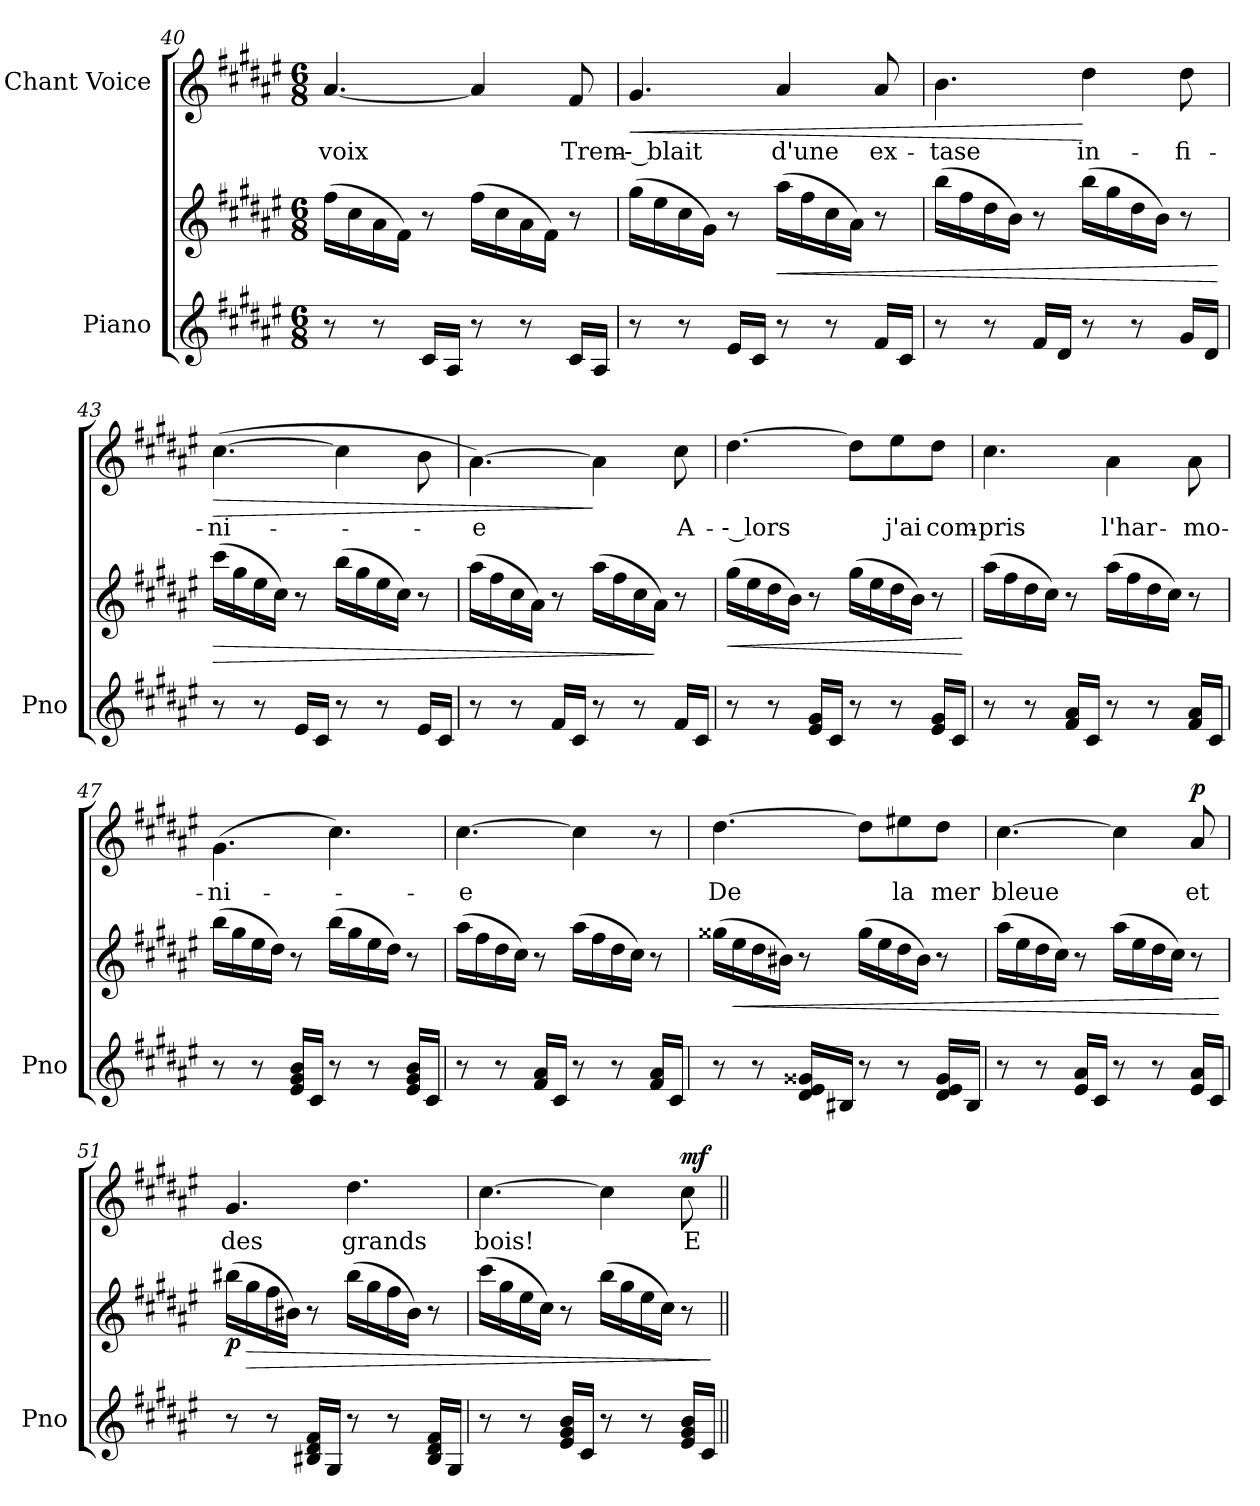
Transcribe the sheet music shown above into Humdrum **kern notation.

**kern	**kern	**dynam	**kern	**text	**dynam
*part2	*part2	*part2	*part1	*part1	*part1
*staff3	*staff2	*staff2/3	*staff1	*staff1	*staff1
*I"Piano	*	*	*I"Chant Voice	*	*
*I'Pno	*	*	*	*	*
*clefG2	*clefG2	*	*clefG2	*	*
*k[f#c#g#d#a#e#]	*k[f#c#g#d#a#e#]	*	*k[f#c#g#d#a#e#]	*	*
*M6/8	*M6/8	*	*M6/8	*	*
=40	=40	=40	=40	=40	=40
!	!	!	!	!LO:LY:b	!
8r	(16ff#\LL	.	[4.a#/	voix	.
.	16cc#\	.	.	.	.
8r	16a#\	.	.	.	.
.	16f#\JJ)	.	.	.	.
16c#/LL	8r	.	.	.	.
16A#/JJ	.	.	.	.	.
8r	(16ff#\LL	.	4a#/]	.	.
.	16cc#\	.	.	.	.
8r	16a#\	.	.	.	.
.	16f#\JJ)	.	.	.	.
!	!	!	!	!LO:LY:b	!
16c#/LL	8r	.	8f#/	Trem-	.
16A#/JJ	.	.	.	.	.
!!LO:PB:g=z
=41	=41	=41	=41	=41	=41
!	!	!	!	!LO:LY:b	!LO:HP:b
8r	(16gg#\LL	.	4.g#/	-- blait	<
.	16ee#\	.	.	.	.
8r	16cc#\	.	.	.	.
.	16g#\JJ)	.	.	.	.
16e#/LL	8r	.	.	.	.
16c#/JJ	.	.	.	.	.
!	!	!LO:HP:b	!	!LO:LY:b	!
8r	(16aa#\LL	<	4a#/	d'une	.
.	16ff#\	.	.	.	.
8r	16cc#\	.	.	.	.
.	16a#\JJ)	.	.	.	.
!	!	!	!	!LO:LY:b	!
16f#/LL	8r	.	8a#/	ex-	.
16c#/JJ	.	.	.	.	.
=42	=42	=42	=42	=42	=42
!	!	!	!	!LO:LY:b	!
8r	(16bb\LL	.	4.b\	-tase	.
.	16ff#\	.	.	.	.
8r	16dd#\	.	.	.	.
.	16b\JJ)	.	.	.	.
16f#/LL	8r	.	.	.	.
16d#/JJ	.	.	.	.	.
!	!	!	!	!LO:LY:b	!
8r	(16bb\LL	.	4dd#\	in-	[
.	16gg#\	.	.	.	.
8r	16dd#\	.	.	.	.
.	16b\JJ)	.	.	.	.
!	!	!	!	!LO:LY:b	!
16g#/LL	8r	.	8dd#\	-fi-	.
16d#/JJ	.	.	.	.	.
.	.	[	.	.	.
!!LO:LB:g=z
=43	=43	=43	=43	=43	=43
!	!	!LO:HP:b	!	!LO:LY:b	!LO:HP:b
8r	(16ccc#\LL	>	([4.cc#\	-ni-	>
.	16gg#\	.	.	.	.
8r	16ee#\	.	.	.	.
.	16cc#\JJ)	.	.	.	.
16e#/LL	8r	.	.	.	.
16c#/JJ	.	.	.	.	.
8r	(16bb\LL	.	4cc#\]	.	.
.	16gg#\	.	.	.	.
8r	16ee#\	.	.	.	.
.	16cc#\JJ)	.	.	.	.
16e#/LL	8r	.	8b\	.	.
16c#/JJ	.	.	.	.	.
=44	=44	=44	=44	=44	=44
!	!	!	!	!LO:LY:b	!
8r	(16aa#\LL	.	[4.a#\)	-e	.
.	16ff#\	.	.	.	.
8r	16cc#\	.	.	.	.
.	16a#\JJ)	.	.	.	.
16f#/LL	8r	.	.	.	.
16c#/JJ	.	.	.	.	.
8r	(16aa#\LL	.	4a#\]	.	]
.	16ff#\	.	.	.	.
8r	16cc#\	.	.	.	.
.	16a#\JJ)	]	.	.	.
!	!	!	!	!LO:LY:b	!
16f#/LL	8r	.	8cc#\	A-	.
16c#/JJ	.	.	.	.	.
!!LO:LB:g=z
=45	=45	=45	=45	=45	=45
!	!	!LO:HP:b	!	!LO:LY:b	!
8r	(16gg#\LL	<	[4.dd#\	-- lors	.
.	16ee#\	.	.	.	.
8r	16dd#\	.	.	.	.
.	16b\JJ)	.	.	.	.
16e#/ 16g#/LL	8r	.	.	.	.
16c#/JJ	.	.	.	.	.
8r	(16gg#\LL	.	8dd#\L]	.	.
.	16ee#\	.	.	.	.
!	!	!	!	!LO:LY:b	!
8r	16dd#\	.	8ee#\	j'ai	.
.	16b\JJ)	.	.	.	.
!	!	!	!	!LO:LY:b	!
16e#/ 16g#/LL	8r	.	8dd#\J	com-	.
16c#/JJ	.	.	.	.	.
.	.	[	.	.	.
=46	=46	=46	=46	=46	=46
!	!	!	!	!LO:LY:b	!
8r	(16aa#\LL	.	4.cc#\	-pris	.
.	16ff#\	.	.	.	.
8r	16dd#\	.	.	.	.
.	16cc#\JJ)	.	.	.	.
16f#/ 16a#/LL	8r	.	.	.	.
16c#/JJ	.	.	.	.	.
!	!	!	!	!LO:LY:b	!
8r	(16aa#\LL	.	4a#\	l'har-	.
.	16ff#\	.	.	.	.
8r	16dd#\	.	.	.	.
.	16cc#\JJ)	.	.	.	.
!	!	!	!	!LO:LY:b	!
16f#/ 16a#/LL	8r	.	8a#\	-mo-	.
16c#/JJ	.	.	.	.	.
!!LO:LB:g=z
=47	=47	=47	=47	=47	=47
!	!	!	!	!LO:LY:b	!
8r	(16bb\LL	.	(4.g#\	-ni-	.
.	16gg#\	.	.	.	.
8r	16ee#\	.	.	.	.
.	16dd#\JJ)	.	.	.	.
16e#/ 16g#/ 16b/LL	8r	.	.	.	.
16c#/JJ	.	.	.	.	.
8r	(16bb\LL	.	4.cc#\)	.	.
.	16gg#\	.	.	.	.
8r	16ee#\	.	.	.	.
.	16dd#\JJ)	.	.	.	.
16e#/ 16g#/ 16b/LL	8r	.	.	.	.
16c#/JJ	.	.	.	.	.
=48	=48	=48	=48	=48	=48
!	!	!	!	!LO:LY:b	!
8r	(16aa#\LL	.	[4.cc#\	-e	.
.	16ff#\	.	.	.	.
8r	16dd#\	.	.	.	.
.	16cc#\JJ)	.	.	.	.
16f#/ 16a#/LL	8r	.	.	.	.
16c#/JJ	.	.	.	.	.
8r	(16aa#\LL	.	4cc#\]	.	.
.	16ff#\	.	.	.	.
8r	16dd#\	.	.	.	.
.	16cc#\JJ)	.	.	.	.
16f#/ 16a#/LL	8r	.	8r	.	.
16c#/JJ	.	.	.	.	.
!!LO:PB:g=z
=49	=49	=49	=49	=49	=49
!	!	!LO:DY:b	!	!LO:LY:b	!
!	!	!LO:DY:n=1:b	!	!	!
8r	(16gg##X\LL	other-dynamics f	[4.dd#\	De	.
!	!	!LO:HP:b	!	!	!
.	16ee#\	<	.	.	.
8r	16dd#\	.	.	.	.
.	16b#X\JJ)	.	.	.	.
16d#/ 16e#/ 16g##X/LL	8r	.	.	.	.
16B#X/JJ	.	.	.	.	.
8r	(16gg##\LL	.	8dd#\L]	.	.
.	16ee#\	.	.	.	.
!	!	!	!	!LO:LY:b	!
8r	16dd#\	.	8ee#X\	la	.
.	16b#\JJ)	.	.	.	.
!	!	!	!	!LO:LY:b	!
16d#/ 16e#/ 16g##/LL	8r	.	8dd#\J	mer	.
16B#/JJ	.	.	.	.	.
=50	=50	=50	=50	=50	=50
!	!	!	!	!LO:LY:b	!
8r	(16aa#\LL	.	[4.cc#\	bleue	.
.	16ee#\	.	.	.	.
8r	16dd#\	.	.	.	.
.	16cc#\JJ)	.	.	.	.
16e#/ 16a#/LL	8r	.	.	.	.
16c#/JJ	.	.	.	.	.
8r	(16aa#\LL	.	4cc#\]	.	.
.	16ee#\	.	.	.	.
8r	16dd#\	.	.	.	.
.	16cc#\JJ)	.	.	.	.
!	!	!	!	!LO:LY:b	!LO:DY:a
16e#/ 16a#/LL	8r	.	8a#/	et	p
16c#/JJ	.	.	.	.	.
.	.	[	.	.	.
!!LO:LB:g=z
=51	=51	=51	=51	=51	=51
!	!	!LO:DY:b	!	!LO:LY:b	!
8r	(16bb#X\LL	p	4.g#/	des	.
!	!	!LO:HP:b	!	!	!
.	16gg#\	>	.	.	.
8r	16ff#\	.	.	.	.
.	16b#X\JJ)	.	.	.	.
16B#X/ 16d#/ 16f#/LL	8r	.	.	.	.
16G#/JJ	.	.	.	.	.
!	!	!	!	!LO:LY:b	!
8r	(16bb#\LL	.	4.dd#\	grands	.
.	16gg#\	.	.	.	.
8r	16ff#\	.	.	.	.
.	16b#\JJ)	.	.	.	.
16B#/ 16d#/ 16f#/LL	8r	.	.	.	.
16G#/JJ	.	.	.	.	.
=52	=52	=52	=52	=52	=52
!	!	!	!	!LO:LY:b	!
8r	(16ccc#\LL	.	[4.cc#\	bois!	.
.	16gg#\	.	.	.	.
8r	16ee#\	.	.	.	.
.	16cc#\JJ)	.	.	.	.
16e#/ 16g#/ 16b/LL	8r	.	.	.	.
16c#/JJ	.	.	.	.	.
8r	(16bb\LL	.	4cc#\]	.	.
.	16gg#\	.	.	.	.
8r	16ee#\	.	.	.	.
.	16cc#\JJ)	.	.	.	.
!	!	!	!	!LO:LY:b	!LO:DY:a
16e#/ 16g#/ 16b/LL	8r	.	8cc#\	E-	mf
16c#/JJ	.	.	.	.	.
.	.	]	.	.	.
=||	=||	=||	=||	=||	=||
*-	*-	*-	*-	*-	*-
